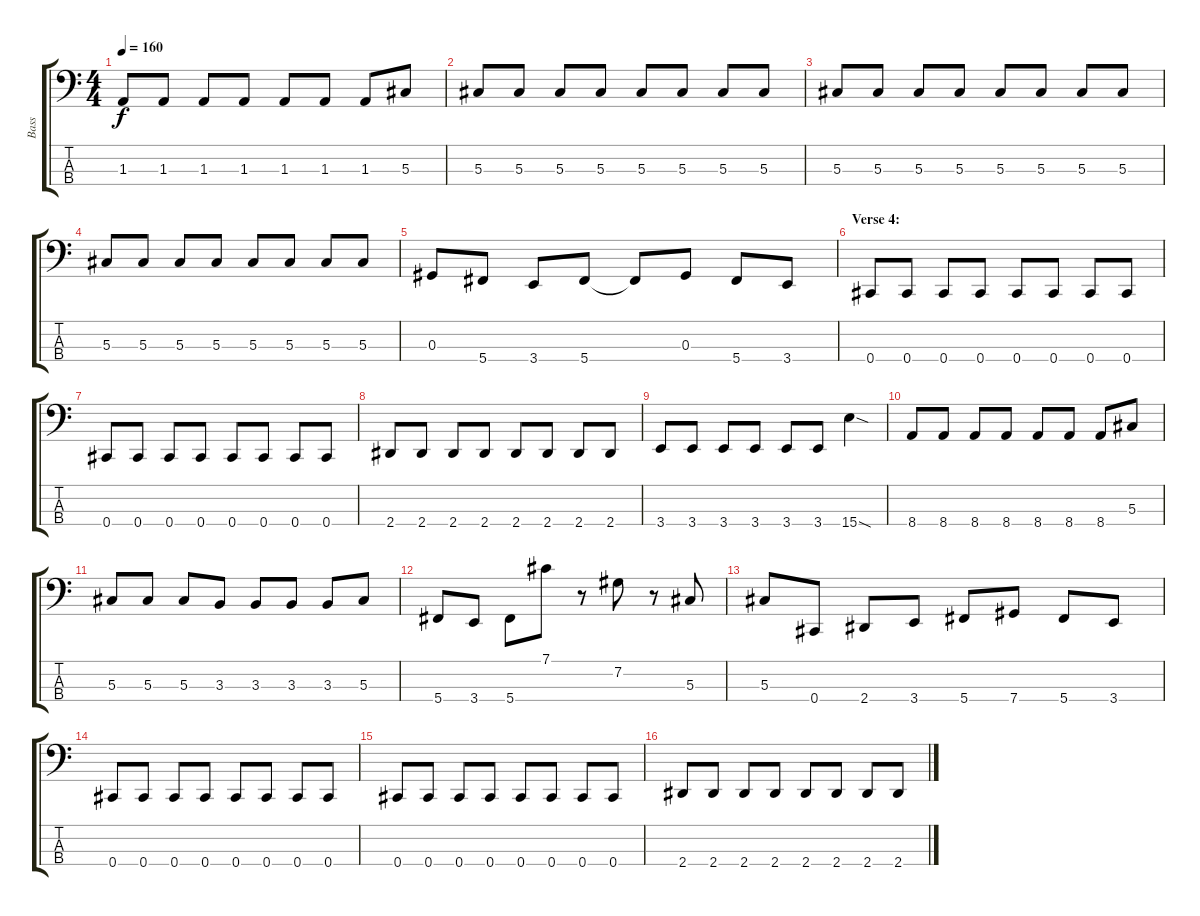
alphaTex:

\track ("Bass" "Bass") {instrument electricbasspick}
\staff {score tabs}
\tuning (Gb2 Db2 Ab1 Db1) {hide}
\ts (4 4)
\tempo 160
\clef f4
\ks c
1.3.8{dy f} 1.3.8 1.3.8 1.3.8 1.3.8 1.3.8 1.3.8 5.3.8 |
5.3.8 5.3.8 5.3.8 5.3.8 5.3.8 5.3.8 5.3.8 5.3.8 |
5.3.8 5.3.8 5.3.8 5.3.8 5.3.8 5.3.8 5.3.8 5.3.8 |
5.3.8 5.3.8 5.3.8 5.3.8 5.3.8 5.3.8 5.3.8 5.3.8 |
0.3.8 5.4.8 3.4.8 5.4.8 5.4{t}.8 0.3.8 5.4.8 3.4.8 |
\section ("" "Verse 4:")
0.4.8 0.4.8 0.4.8 0.4.8 0.4.8 0.4.8 0.4.8 0.4.8 |
0.4.8 0.4.8 0.4.8 0.4.8 0.4.8 0.4.8 0.4.8 0.4.8 |
2.4.8 2.4.8 2.4.8 2.4.8 2.4.8 2.4.8 2.4.8 2.4.8 |
3.4.8 3.4.8 3.4.8 3.4.8 3.4.8 3.4.8 15.4{sod}.4 |
8.4.8 8.4.8 8.4.8 8.4.8 8.4.8 8.4.8 8.4.8 5.3.8 |
5.3.8 5.3.8 5.3.8 3.3.8 3.3.8 3.3.8 3.3.8 5.3.8 |
5.4.8 3.4.8 5.4.8 7.1.8 r.8 7.2.8 r.8 5.3.8 |
5.3.8 0.4.8 2.4.8 3.4.8 5.4.8 7.4.8 5.4.8 3.4.8 |
0.4.8 0.4.8 0.4.8 0.4.8 0.4.8 0.4.8 0.4.8 0.4.8 |
0.4.8 0.4.8 0.4.8 0.4.8 0.4.8 0.4.8 0.4.8 0.4.8 |
2.4.8 2.4.8 2.4.8 2.4.8 2.4.8 2.4.8 2.4.8 2.4.8
